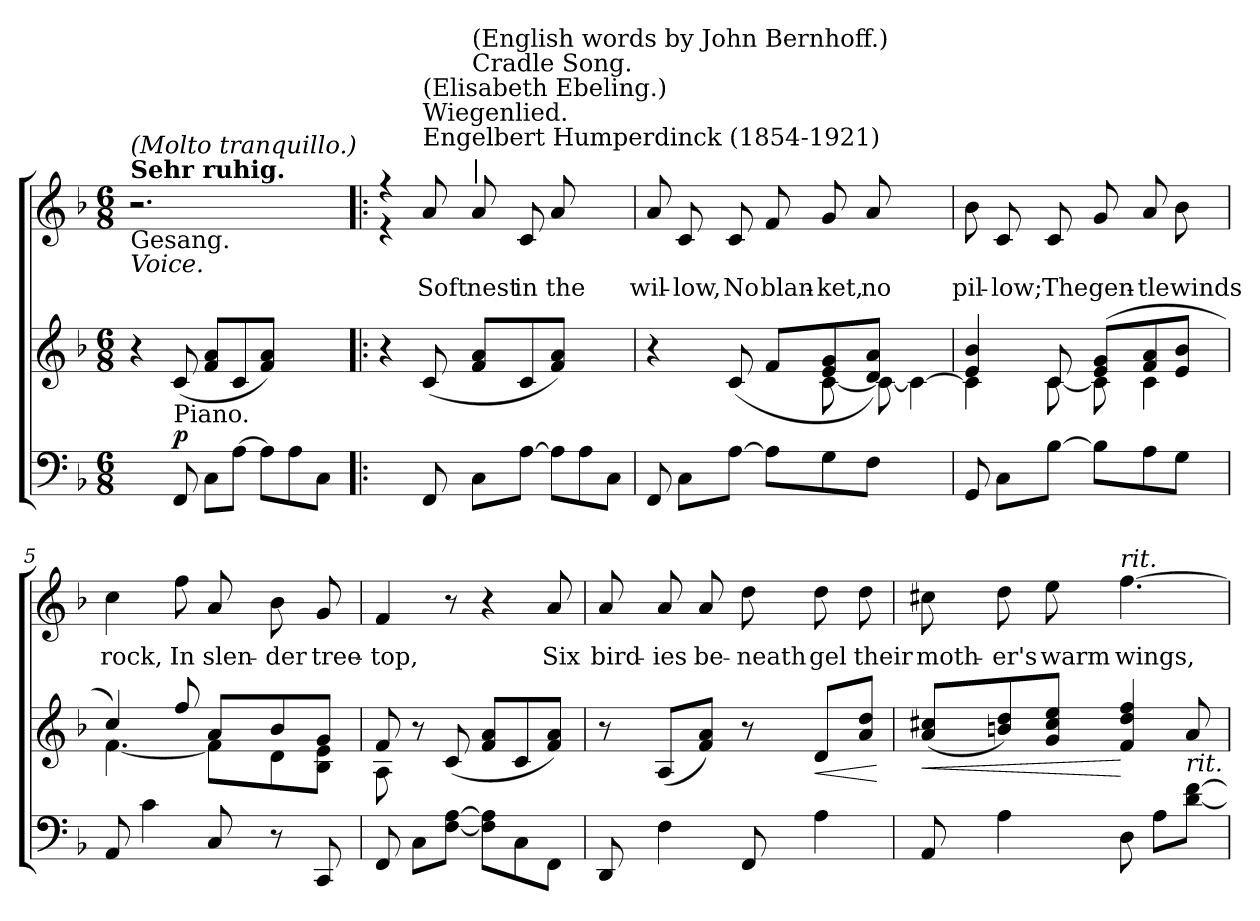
**kern	**kern	**dynam	**kern	**text
*part2	*part2	*part2	*part1	*part1
*staff3	*staff2	*staff2/3	*staff1	*staff1
*clefF4	*clefG2	*	*clefG2	*
*k[b-]	*k[b-]	*	*k[b-]	*
*F:	*F:	*	*F:	*
*M6/8	*M6/8	*	*M6/8	*
=1	=1	=1	=1	=1
*	*^	*	*	*
!	!	!	!	!LO:TX:b:t=Gesang.	!
!	!	!	!	!LO:TX:a:B:t=Sehr ruhig.	!
!	!	!	!	!LO:TX:a:i:t=(Molto tranquillo.)	!
!	!	!	!	!LO:TX:b:i:t=Voice.	!
4ryy	4r	2.ryy	.	2.r	.
!LO:TX:a:t=Piano.	!	!	!	!	!
!	!	!	!LO:DY:a=2	!	!
8FF/	(<8c/	.	p	.	.
8C\L	8f/ 8a/L	.	.	.	.
[8A\J	8c/	.	.	.	.
8A\L]	8f/ 8a/J)	.	.	.	.
8A\	4ryy	4ryy	.	4ryy	.
8C\J	.	.	.	.	.
=2!|:	=2!|:	=2!|:	=2!|:	=2!|:	=2!|:
*	*	*	*	*^	*
4ryy	4r	2.ryy	.	4r	4r	.
!	!	!	!	!LO:TX:a:t=Engelbert Humperdinck (1854-1921)	!	!
!	!	!	!	!LO:TX:a:t=Wiegenlied.	!	!
!	!	!	!	!LO:TX:a:t=(Elisabeth Ebeling.)	!	!
!	!	!	!	!	!	!LO:LY:b
!	!	!	!	!	!	!LO:LY:b
8FF/	(<8c/	.	.	8a/	8a\yy	Soft
!	!	!	!	!LO:TX:a:t=|	!	!
!	!	!	!	!LO:TX:a:t=Cradle Song.	!	!
!	!	!	!	!LO:TX:a:t=(English words by John Bernhoff.)	!	!
!	!	!	!	!	!	!LO:LY:b
!	!	!	!	!	!	!LO:LY:b
8C\L	8f/ 8a/L	.	.	8a/	8a\Lyy	nest
!	!	!	!	!	!	!LO:LY:b
!	!	!	!	!	!	!LO:LY:b
[8A\J	8c/	.	.	8c/	8c\yy	in
!	!	!	!	!	!	!LO:LY:b
!	!	!	!	!	!	!LO:LY:b
8A\L]	8f/ 8a/J)	.	.	8a/	8a\Jyy	the
8A\	4ryy	4ryy	.	4ryy	4ryy	.
8C\J	.	.	.	.	.	.
=3	=3	=3	=3	=3	=3	=3
!	!	!	!	!	!	!LO:LY:b
!	!	!	!	!	!	!LO:LY:b
8FF/	4r	4ryy	.	8a/	8a/Lyy	wil-
!	!	!	!	!	!	!LO:LY:b
!	!	!	!	!	!	!LO:LY:b
8C\L	.	.	.	8c/	8c/yy	-low,
!	!	!	!	!	!	!LO:LY:b
!	!	!	!	!	!	!LO:LY:b
[8A\J	(>8c/	4ryy	.	8c/	8c/Jyy	No
!	!	!	!	!	!	!LO:LY:b
!	!	!	!	!	!	!LO:LY:b
8A\L]	8f/L	.	.	8f/	8f/Lyy	blan-
!	!	!	!	!	!	!LO:LY:b
!	!	!	!	!	!	!LO:LY:b
8G\	8e/ 8g/	[<8c\	.	8g/	8g/yy	-ket,
!	!	!	!	!	!	!LO:LY:b
!	!	!	!	!	!	!LO:LY:b
8F\J	8d/ 8a/J)	8c\_	.	8a/	8a/Jyy	no
4ryy	4ryy	4c\_	.	4ryy	4ryy	.
!!LO:LB:g=z	!!
=4	=4	=4	=4	=4	=4	=4
!	!	!	!	!	!	!LO:LY:b
!	!	!	!	!	!	!LO:LY:b
8GG/	4e/ 4b-/	4c\]	.	8b-\	8b-/Lyy	pil-
!	!	!	!	!	!	!LO:LY:b
!	!	!	!	!	!	!LO:LY:b
8C\L	.	.	.	8c/	8c/yy	-low;
!	!	!	!	!	!	!LO:LY:b
!	!	!	!	!	!	!LO:LY:b
[8B-\J	8c/	[<8c\	.	8c/	8c/Jyy	The
!	!	!	!	!	!	!LO:LY:b
!	!	!	!	!	!	!LO:LY:b
8B-\L]	(>8e/ 8g/L	8c\]	.	8g/	8g/Lyy	gen-
!	!	!	!	!	!	!LO:LY:b
!	!	!	!	!	!	!LO:LY:b
8A\	8f/ 8a/	4c\	.	8a/	8a/yy	-tle
!	!	!	!	!	!	!LO:LY:b
!	!	!	!	!	!	!LO:LY:b
8G\J	8e/ 8b-/J	.	.	8b-\	8b-/Jyy	winds
=5	=5	=5	=5	=5	=5	=5
!	!	!	!	!	!	!LO:LY:b
!	!	!	!	!	!	!LO:LY:b
8AA/)	4cc/)	[<4.f\	.	4cc\	4cc\yy	rock,
4c\	.	.	.	.	.	.
!	!	!	!	!	!	!LO:LY:b
!	!	!	!	!	!	!LO:LY:b
.	8ff/	.	.	8ff\	8ff\yy	In
!	!	!	!	!	!	!LO:LY:b
!	!	!	!	!	!	!LO:LY:b
8C/	(>8a/L	8f\L]	.	8a/	8a/Lyy	slen-
!	!	!	!	!	!	!LO:LY:b
!	!	!	!	!	!	!LO:LY:b
8r	8b-/	8d\	.	8b-\	8b-/yy	-der
!	!	!	!	!	!	!LO:LY:b
!	!	!	!	!	!	!LO:LY:b
8CC/	8g/J	8B-\ 8e\J	.	8g/	8g/Jyy	tree-
=6	=6	=6	=6	=6	=6	=6
!	!	!	!	!	!	!LO:LY:b
!	!	!	!	!	!	!LO:LY:b
8FF/	(8f/	8A\	.	4f/	4f/yy	top,
8C\L	8r	4ryy	.	.	.	.
[8F\ [8A\J	(<8c/	.	.	8r	8ryy	.
8F\] 8A\]L	8f/ 8a/L	4.ryy	.	4r	4ryy	.
8C\	8c/	.	.	.	.	.
!	!	!	!	!	!	!LO:LY:b
!	!	!	!	!	!	!LO:LY:b
8FF\J	8f/ 8a/J)	.	.	8a/	8a/yy	Six
=7	=7	=7	=7	=7	=7	=7
!	!	!	!	!	!	!LO:LY:b
!	!	!	!	!	!	!LO:LY:b
8DD/	8r	2ryy	.	8a/	8a/Lyy	bird-
!	!	!	!	!	!	!LO:LY:b
!	!	!	!	!	!	!LO:LY:b
4F\	(<8A/L	.	.	8a/	8a/yy	-ies
!	!	!	!	!	!	!LO:LY:b
!	!	!	!	!	!	!LO:LY:b
.	8f/ 8a/J)	.	.	8a/	8a/Jyy	be-
!	!	!	!	!	!	!LO:LY:b
!	!	!	!	!	!	!LO:LY:b
8FF/	8r	.	.	8dd\	8dd\Lyy	-neath
!	!	!	!LO:HP:b	!	!	!LO:LY:b
4A\	(<8d/Lyy	8d/L	<	8dd\	8dd\yy	-gel
!	!	!	!	!	!	!LO:LY:b
!	!	!	!	!	!	!LO:LY:b
.	[>8a/yy [>8dd/yyJ)	8a/ 8dd/J	.	8dd\	8dd\Jyy	their
*	*v	*v	*	*	*	*
*	*	*	*v	*v	*
.	.	[	.	.
!!LO:LB:g=z
=8	=8	=8	=8	=8
!	!	!LO:HP:b	!	!LO:LY:b
*	*^	*	*^	*
!	!	!	!	!	!	!LO:LY:b
8AA/	8a/yy] 8cc#/yyL	(<8a/ 8cc#X/L	<	8cc#X\	8cc#X\Lyy	moth-
!	!	!	!	!	!	!LO:LY:b
!	!	!	!	!	!	!LO:LY:b
4A\	8bn/yy 8dd/yy	8bn/ 8dd/)	.	8dd\	8dd\yy	-er's
!	!	!	!	!	!	!LO:LY:b
!	!	!	!	!	!	!LO:LY:b
.	8g/yy 8cc#/yy 8ee/yyJ	8g/ 8cc#/ 8ee/J	.	8ee\	8ee\Jyy	warm
!	!	!	!	!LO:TX:a:i:t=rit.	!	!
!	!	!	!	!	!	!LO:LY:b
!	!	!	!	!	!	!LO:LY:b
8D\	4f/ 4dd/ 4ff/	4.ryy	[	[4.ff\	[4.ff\yy	wings,
8A\L	.	.	.	.	.	.
!LO:TX:a:i:t=rit.	!	!	!	!	!	!
[8d\ [8f\J	8a/	.	.	.	.	.
*	*v	*v	*	*	*	*
*	*	*	*v	*v	*
=	=	=	=	=
*-	*-	*-	*-	*-
